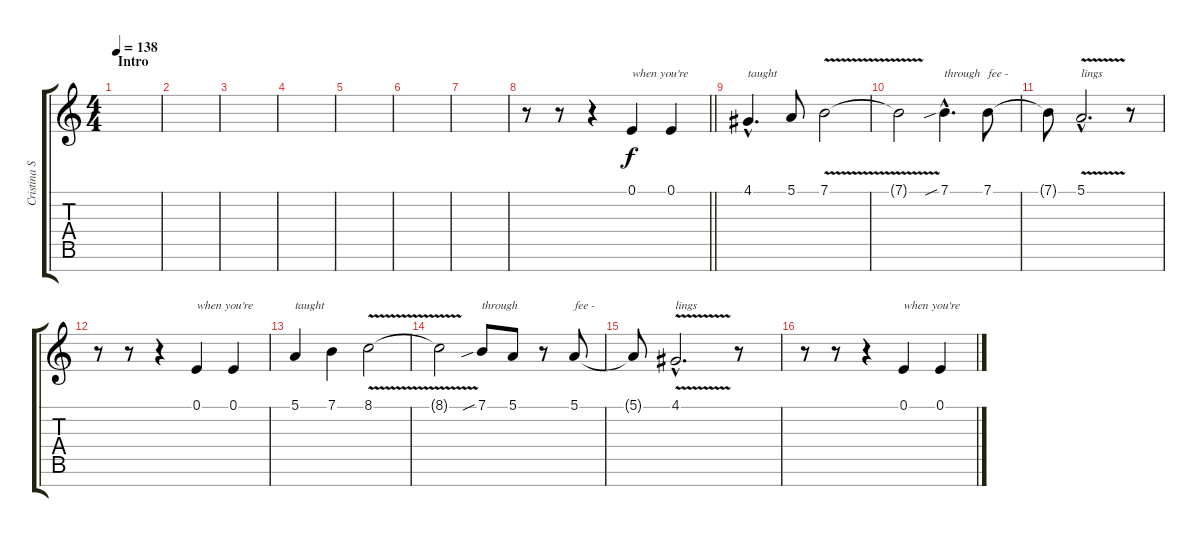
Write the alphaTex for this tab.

\track ("Cristina Scabbia" "Cristina S") {instrument voiceoohs}
\staff {score tabs}
\tuning (E4 B3 G3 D3 A2 E2 B1) {hide}
\ts (4 4)
\section ("" "Intro")
\tempo 138
\clef g2
\ks c
|
|
|
|
|
|
|
\barLineRight lightlight
r.8 r.8 r.4 0.1.4{txt "when you're"} 0.1.4 |
4.1{hac}.4{d txt "taught"} 5.1.8 7.1{v}.2 |
7.1{t}.2 7.1{sib hac}.4{d txt "through"} 7.1.8{txt "fee -"} |
7.1{t}.8 5.1{v hac}.2{d txt "lings"} r.8 |
r.8 r.8 r.4 0.1.4{txt "when you're"} 0.1.4 |
5.1.4{txt "taught"} 7.1.4 8.1{v}.2 |
8.1{t}.2 7.1{sib}.8{txt "through"} 5.1.8 r.8 5.1.8{txt "fee -"} |
5.1{t}.8 4.1{v hac}.2{d txt "lings"} r.8 |
r.8 r.8 r.4 0.1.4{txt "when you're"} 0.1.4
